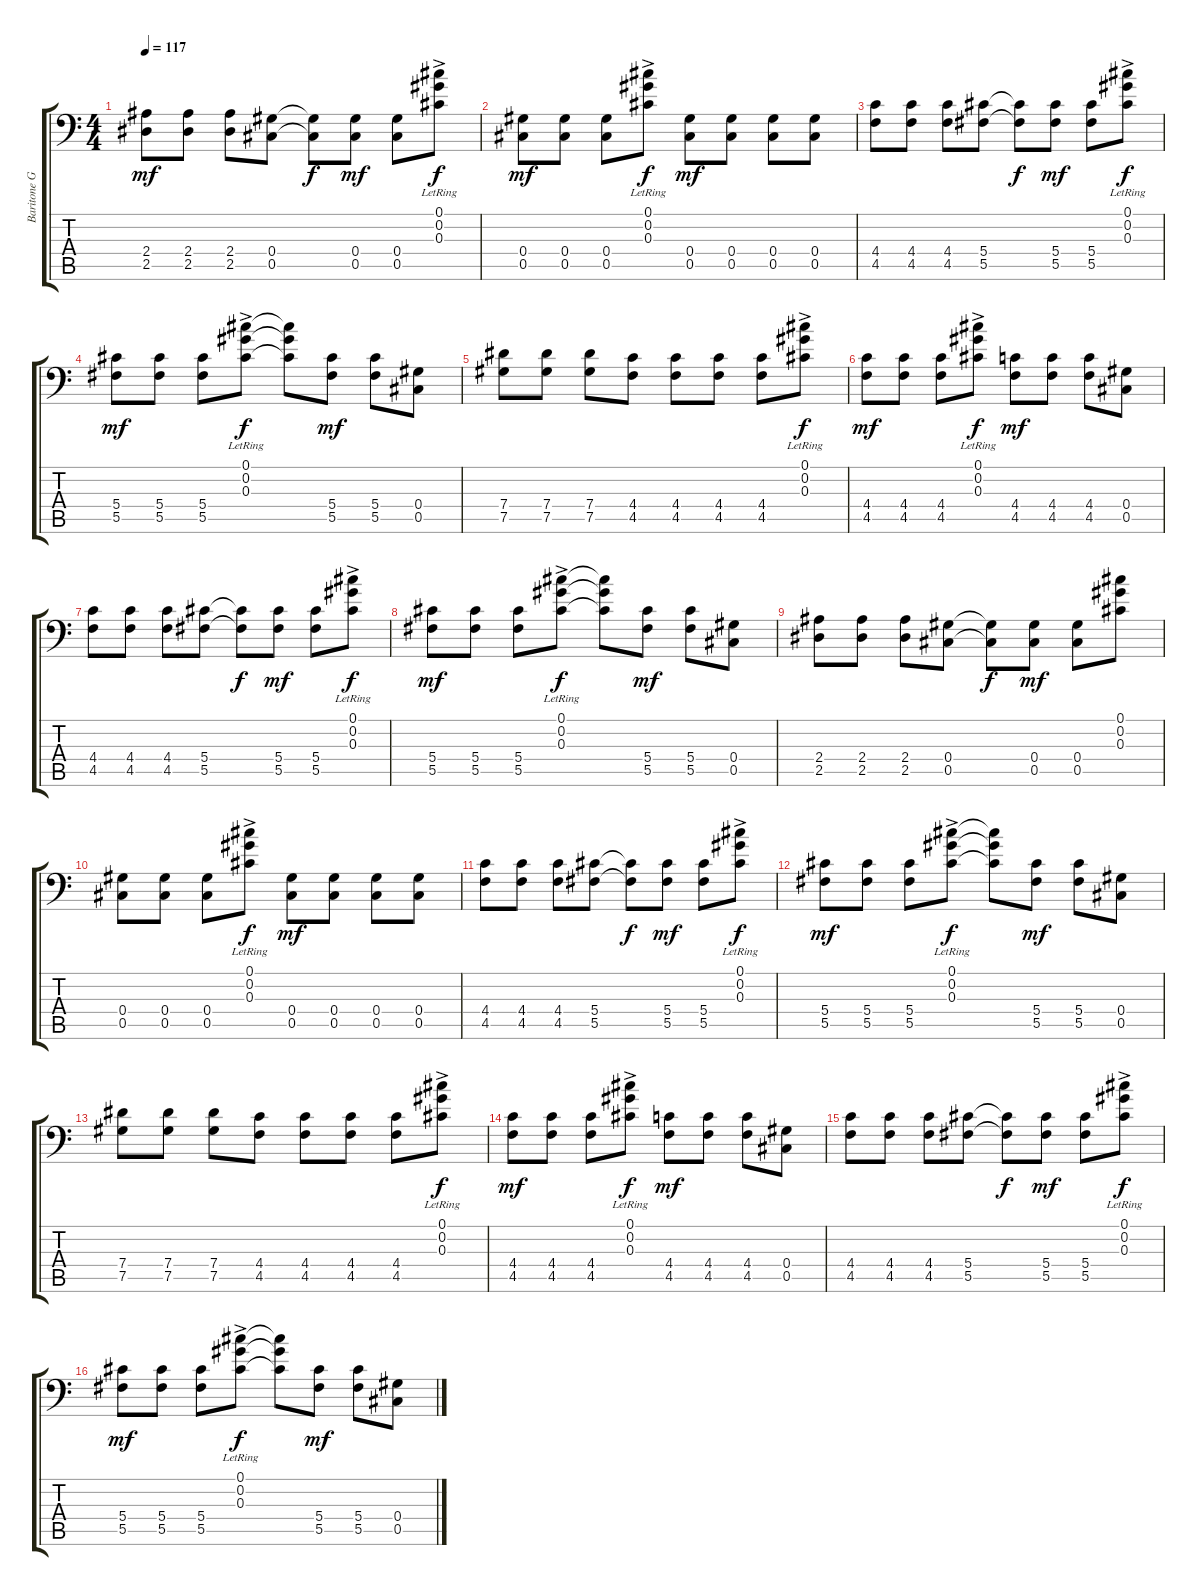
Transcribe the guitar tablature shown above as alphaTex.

\track ("Baritone Gtr. 1" "Baritone G") {instrument electricguitarclean}
\staff {score tabs}
\tuning (Db4 Ab3 Db3 Ab2 Db2 Ab1) {hide}
\ts (4 4)
\tempo 117
\clef f4
\ks c
(2.4 2.5).8{dy mf} (2.4 2.5).8 (2.4 2.5).8 (0.4 0.5).8 (0.4{t} 0.5{t}).8{dy f} (0.4 0.5).8{dy mf} (0.4 0.5).8 (0.1{ac lr} 0.2{ac lr} 0.3{ac lr}).8{dy f} |
(0.4 0.5).8{dy mf} (0.4 0.5).8 (0.4 0.5).8 (0.1{ac lr} 0.2{ac lr} 0.3{ac lr}).8{dy f} (0.4 0.5).8{dy mf} (0.4 0.5).8 (0.4 0.5).8 (0.4 0.5).8 |
(4.4 4.5).8 (4.4 4.5).8 (4.4 4.5).8 (5.4 5.5).8 (5.4{t} 5.5{t}).8{dy f} (5.4 5.5).8{dy mf} (5.4 5.5).8 (0.1{ac lr} 0.2{ac lr} 0.3{ac lr}).8{dy f} |
(5.4 5.5).8{dy mf} (5.4 5.5).8 (5.4 5.5).8 (0.1{ac lr} 0.2{ac lr} 0.3{ac lr}).8{dy f} (0.1{t} 0.2{t} 0.3{t}).8 (5.4 5.5).8{dy mf} (5.4 5.5).8 (0.4 0.5).8 |
(7.4 7.5).8 (7.4 7.5).8 (7.4 7.5).8 (4.4 4.5).8 (4.4 4.5).8 (4.4 4.5).8 (4.4 4.5).8 (0.1{ac lr} 0.2{ac lr} 0.3{ac lr}).8{dy f} |
(4.4 4.5).8{dy mf} (4.4 4.5).8 (4.4 4.5).8 (0.1{ac lr} 0.2{ac lr} 0.3{ac lr}).8{dy f} (4.4 4.5).8{dy mf} (4.4 4.5).8 (4.4 4.5).8 (0.4 0.5).8 |
(4.4 4.5).8 (4.4 4.5).8 (4.4 4.5).8 (5.4 5.5).8 (5.4{t} 5.5{t}).8{dy f} (5.4 5.5).8{dy mf} (5.4 5.5).8 (0.1{ac lr} 0.2{ac lr} 0.3{ac lr}).8{dy f} |
(5.4 5.5).8{dy mf} (5.4 5.5).8 (5.4 5.5).8 (0.1{ac lr} 0.2{ac lr} 0.3{ac lr}).8{dy f} (0.1{t} 0.2{t} 0.3{t}).8 (5.4 5.5).8{dy mf} (5.4 5.5).8 (0.4 0.5).8 |
(2.4 2.5).8 (2.4 2.5).8 (2.4 2.5).8 (0.4 0.5).8 (0.4{t} 0.5{t}).8{dy f} (0.4 0.5).8{dy mf} (0.4 0.5).8 (0.1 0.2 0.3).8 |
(0.4 0.5).8 (0.4 0.5).8 (0.4 0.5).8 (0.1{ac lr} 0.2{ac lr} 0.3{ac lr}).8{dy f} (0.4 0.5).8{dy mf} (0.4 0.5).8 (0.4 0.5).8 (0.4 0.5).8 |
(4.4 4.5).8 (4.4 4.5).8 (4.4 4.5).8 (5.4 5.5).8 (5.4{t} 5.5{t}).8{dy f} (5.4 5.5).8{dy mf} (5.4 5.5).8 (0.1{ac lr} 0.2{ac lr} 0.3{ac lr}).8{dy f} |
(5.4 5.5).8{dy mf} (5.4 5.5).8 (5.4 5.5).8 (0.1{ac lr} 0.2{ac lr} 0.3{ac lr}).8{dy f} (0.1{t} 0.2{t} 0.3{t}).8 (5.4 5.5).8{dy mf} (5.4 5.5).8 (0.4 0.5).8 |
(7.4 7.5).8 (7.4 7.5).8 (7.4 7.5).8 (4.4 4.5).8 (4.4 4.5).8 (4.4 4.5).8 (4.4 4.5).8 (0.1{ac lr} 0.2{ac lr} 0.3{ac lr}).8{dy f} |
(4.4 4.5).8{dy mf} (4.4 4.5).8 (4.4 4.5).8 (0.1{ac lr} 0.2{ac lr} 0.3{ac lr}).8{dy f} (4.4 4.5).8{dy mf} (4.4 4.5).8 (4.4 4.5).8 (0.4 0.5).8 |
(4.4 4.5).8 (4.4 4.5).8 (4.4 4.5).8 (5.4 5.5).8 (5.4{t} 5.5{t}).8{dy f} (5.4 5.5).8{dy mf} (5.4 5.5).8 (0.1{ac lr} 0.2{ac lr} 0.3{ac lr}).8{dy f} |
(5.4 5.5).8{dy mf} (5.4 5.5).8 (5.4 5.5).8 (0.1{ac lr} 0.2{ac lr} 0.3{ac lr}).8{dy f} (0.1{t} 0.2{t} 0.3{t}).8 (5.4 5.5).8{dy mf} (5.4 5.5).8 (0.4 0.5).8
